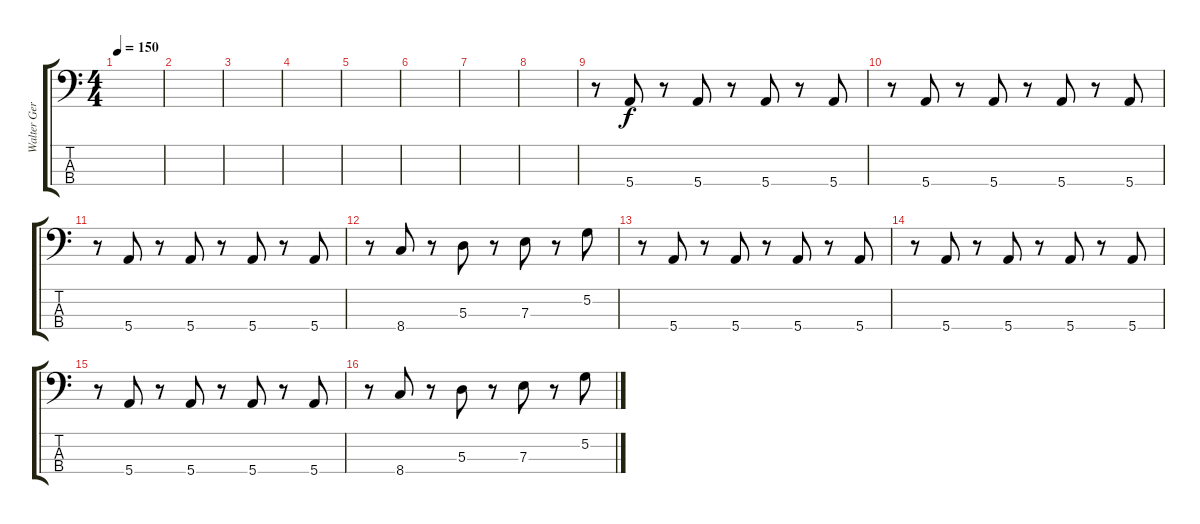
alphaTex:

\track ("Walter Gervers (Bass)" "Walter Ger") {instrument distortionguitar bank 255}
\staff {score tabs}
\tuning (G2 D2 A1 E1) {hide}
\ts (4 4)
\tempo 150
\clef f4
\ks c
|
|
|
|
|
|
|
|
r.8 5.4.8 r.8 5.4.8 r.8 5.4.8 r.8 5.4.8 |
r.8 5.4.8 r.8 5.4.8 r.8 5.4.8 r.8 5.4.8 |
r.8 5.4.8 r.8 5.4.8 r.8 5.4.8 r.8 5.4.8 |
r.8 8.4.8 r.8 5.3.8 r.8 7.3.8 r.8 5.2.8 |
r.8 5.4.8 r.8 5.4.8 r.8 5.4.8 r.8 5.4.8 |
r.8 5.4.8 r.8 5.4.8 r.8 5.4.8 r.8 5.4.8 |
r.8 5.4.8 r.8 5.4.8 r.8 5.4.8 r.8 5.4.8 |
r.8 8.4.8 r.8 5.3.8 r.8 7.3.8 r.8 5.2.8
